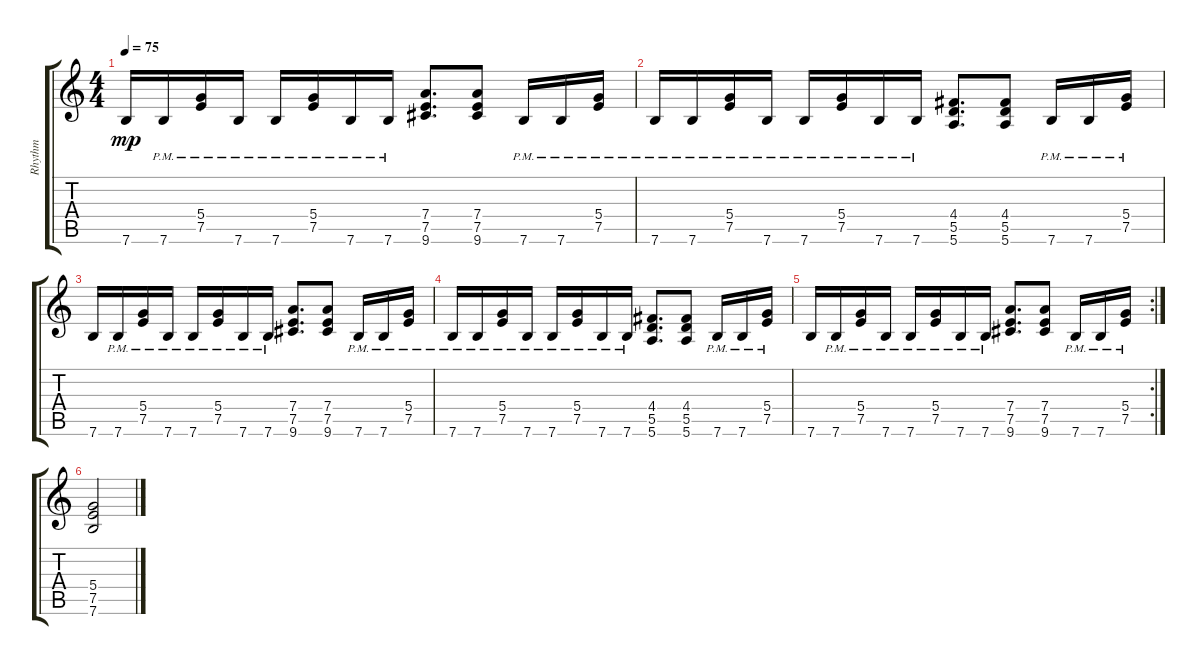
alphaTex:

\track ("Rhythm" "Rhythm") {instrument overdrivenguitar}
\staff {score tabs}
\tuning (E4 B3 G3 D3 A2 E2) {hide}
\ts (4 4)
\tempo 75
\clef g2
\ks c
7.6.16{dy mp} 7.6{pm}.16 (5.4{pm} 7.5{pm}).16 7.6{pm}.16 7.6{pm}.16 (5.4{pm} 7.5{pm}).16 7.6{pm}.16 7.6{pm}.16 (7.4 7.5 9.6).8{d} (7.4 7.5 9.6).8 7.6{pm}.16 7.6{pm}.16 (5.4{pm} 7.5{pm}).16 |
7.6{pm}.16 7.6{pm}.16 (5.4{pm} 7.5{pm}).16 7.6{pm}.16 7.6{pm}.16 (5.4{pm} 7.5{pm}).16 7.6{pm}.16 7.6{pm}.16 (4.4 5.5 5.6).8{d} (4.4 5.5 5.6).8 7.6{pm}.16 7.6{pm}.16 (5.4{pm} 7.5{pm}).16 |
7.6.16 7.6{pm}.16 (5.4{pm} 7.5{pm}).16 7.6{pm}.16 7.6{pm}.16 (5.4{pm} 7.5{pm}).16 7.6{pm}.16 7.6{pm}.16 (7.4 7.5 9.6).8{d} (7.4 7.5 9.6).8 7.6{pm}.16 7.6{pm}.16 (5.4{pm} 7.5{pm}).16 |
7.6{pm}.16 7.6{pm}.16 (5.4{pm} 7.5{pm}).16 7.6{pm}.16 7.6{pm}.16 (5.4{pm} 7.5{pm}).16 7.6{pm}.16 7.6{pm}.16 (4.4 5.5 5.6).8{d} (4.4 5.5 5.6).8 7.6{pm}.16 7.6{pm}.16 (5.4{pm} 7.5{pm}).16 |
\rc 2
7.6.16 7.6{pm}.16 (5.4{pm} 7.5{pm}).16 7.6{pm}.16 7.6{pm}.16 (5.4{pm} 7.5{pm}).16 7.6{pm}.16 7.6{pm}.16 (7.4 7.5 9.6).8{d} (7.4 7.5 9.6).8 7.6{pm}.16 7.6{pm}.16 (5.4{pm} 7.5{pm}).16 |
(5.4 7.5 7.6).2
